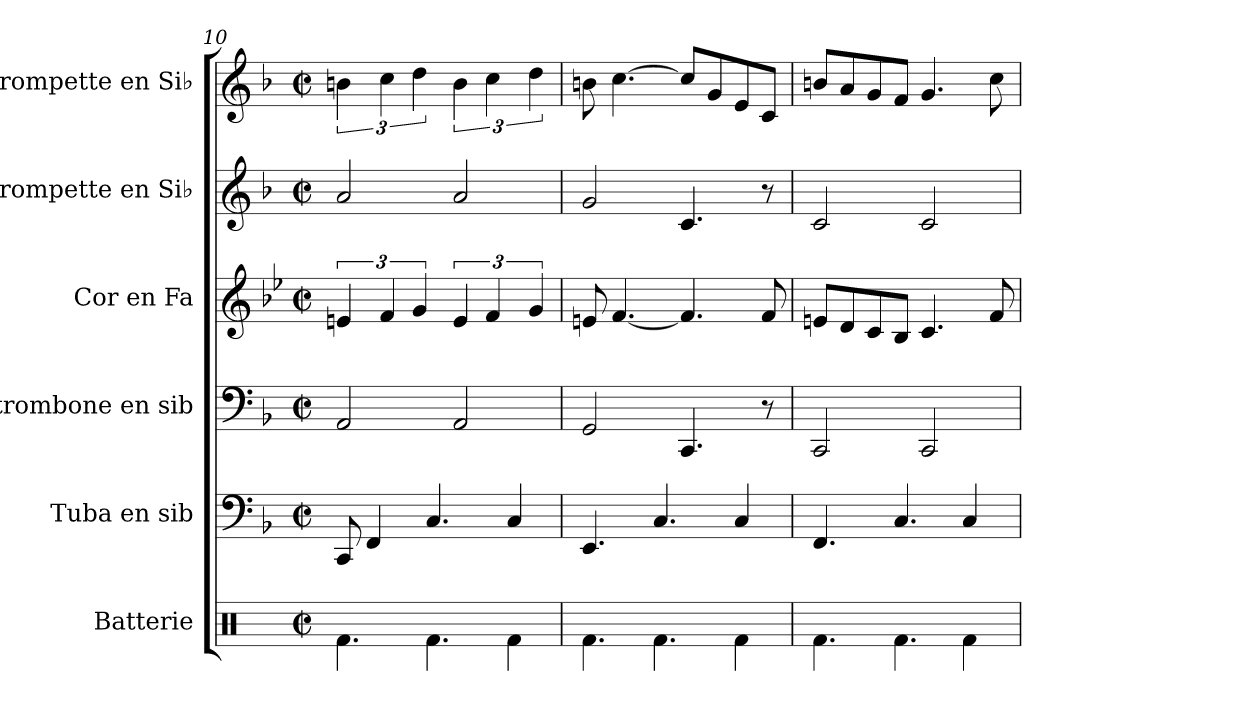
**kern	**kern	**kern	**kern	**dynam	**kern	**kern
*part6	*part5	*part4	*part3	*part3	*part2	*part1
*staff6	*staff5	*staff4	*staff3	*staff3	*staff2	*staff1
*I"Batterie	*I"Tuba en sib	*I"trombone en sib	*I"Cor en Fa	*	*I"Trompette en Si♭	*I"Trompette en Si♭
*I'Batt.	*I'Tub. sib	*I'Trb. sib	*I'Cor Fa	*	*I'Tromp. Si♭	*I'Tromp. Si♭
!!LO:LB:g=z
*clefX	*clefF4	*clefF4	*clefG2	*	*clefG2	*clefG2
*	*ITrd1c2	*ITrd1c2	*ITrd4c7	*	*ITrd1c2	*ITrd1c2
*k[]	*k[b-e-a-]	*k[b-e-a-]	*k[b-e-a-]	*	*k[b-e-a-]	*k[b-e-a-]
*M4/4	*M4/4	*M4/4	*M4/4	*	*M4/4	*M4/4
*met(c|)	*met(c|)	*met(c|)	*met(c|)	*	*met(c|)	*met(c|)
=10	=10	=10	=10	=10	=10	=10
4.Rf\	8BBB-/	2GG/	6An/	.	2g/	6an\
.	4EE-/	.	.	.	.	.
.	.	.	6B-/	.	.	6b-\
.	.	.	6c/	.	.	6cc\
4.Rf\	4.BB-/	.	.	.	.	.
.	.	2GG/	6A/	.	2g/	6a\
.	.	.	6B-/	.	.	6b-\
4Rf\	4BB-/	.	.	.	.	.
.	.	.	6c/	.	.	6cc\
=11	=11	=11	=11	=11	=11	=11
4.Rf\	4.DD/	2FF/	8An/	.	2f/	8an\
.	.	.	[4.B-/	.	.	[4.b-\
4.Rf\	4.BB-/	.	.	.	.	.
.	.	4.BBB-/	4.B-/]	.	4.B-/	8b-/L]
.	.	.	.	.	.	8f/
4Rf\	4BB-/	.	.	.	.	8d/
!	!	!	!	!LO:DY:a	!	!
.	.	8r	8B-/	other-dynamics	8r	8B-/J
=12	=12	=12	=12	=12	=12	=12
4.Rf\	4.EE-/	2BBB-/	8An/L	.	2B-/	8an/L
.	.	.	8G/	.	.	8g/
.	.	.	8F/	.	.	8f/
4.Rf\	4.BB-/	.	8E-/J	.	.	8e-/J
.	.	2BBB-/	4.F/	.	2B-/	4.f/
4Rf\	4BB-/	.	.	.	.	.
.	.	.	8B-/	.	.	8b-\
=	=	=	=	=	=	=
*-	*-	*-	*-	*-	*-	*-
